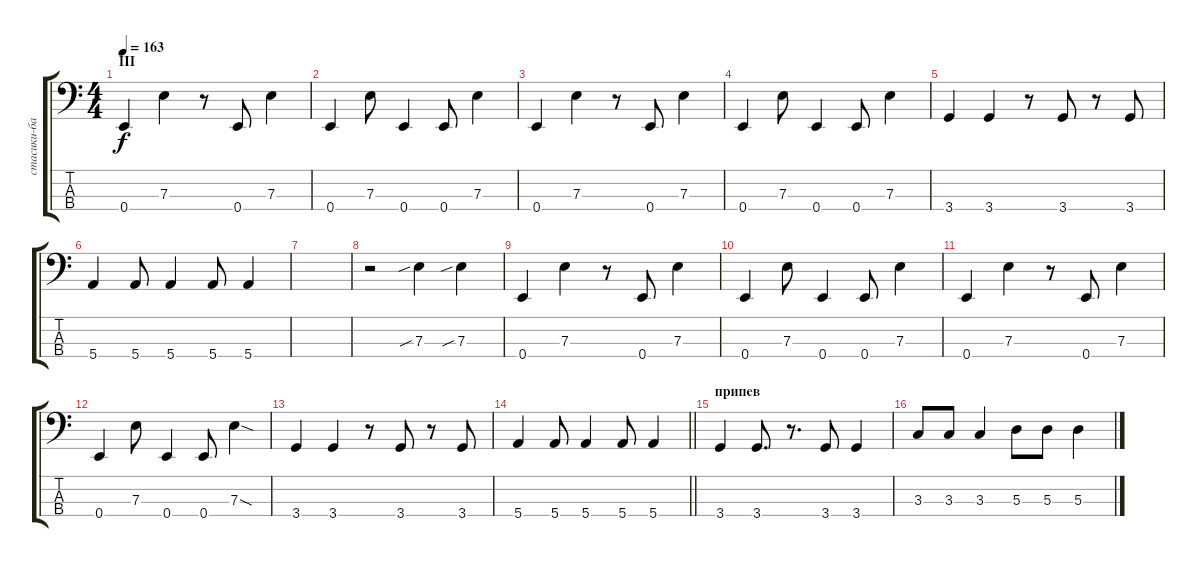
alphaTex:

\track ("стасики-бас" "стасики-ба") {instrument electricbassfinger}
\staff {score tabs}
\tuning (G2 D2 A1 E1) {hide}
\ts (4 4)
\section ("" "III")
\tempo 163
\clef f4
\ks c
0.4.4{dy f} 7.3.4 r.8 0.4.8 7.3.4 |
0.4.4 7.3.8 0.4.4 0.4.8 7.3.4 |
0.4.4 7.3.4 r.8 0.4.8 7.3.4 |
0.4.4 7.3.8 0.4.4 0.4.8 7.3.4 |
3.4.4 3.4.4 r.8 3.4.8 r.8 3.4.8 |
5.4.4 5.4.8 5.4.4 5.4.8 5.4.4 |
|
r.2 7.3{sib}.4 7.3{sib}.4 |
0.4.4 7.3.4 r.8 0.4.8 7.3.4 |
0.4.4 7.3.8 0.4.4 0.4.8 7.3.4 |
0.4.4 7.3.4 r.8 0.4.8 7.3.4 |
0.4.4 7.3.8 0.4.4 0.4.8 7.3{sod}.4 |
3.4.4 3.4.4 r.8 3.4.8 r.8 3.4.8 |
\barLineRight lightlight
5.4.4 5.4.8 5.4.4 5.4.8 5.4.4 |
\section ("" "припев")
3.4.4 3.4.8{d} r.8{d} 3.4.8 3.4.4 |
3.3.8 3.3.8 3.3.4 5.3.8 5.3.8 5.3.4
